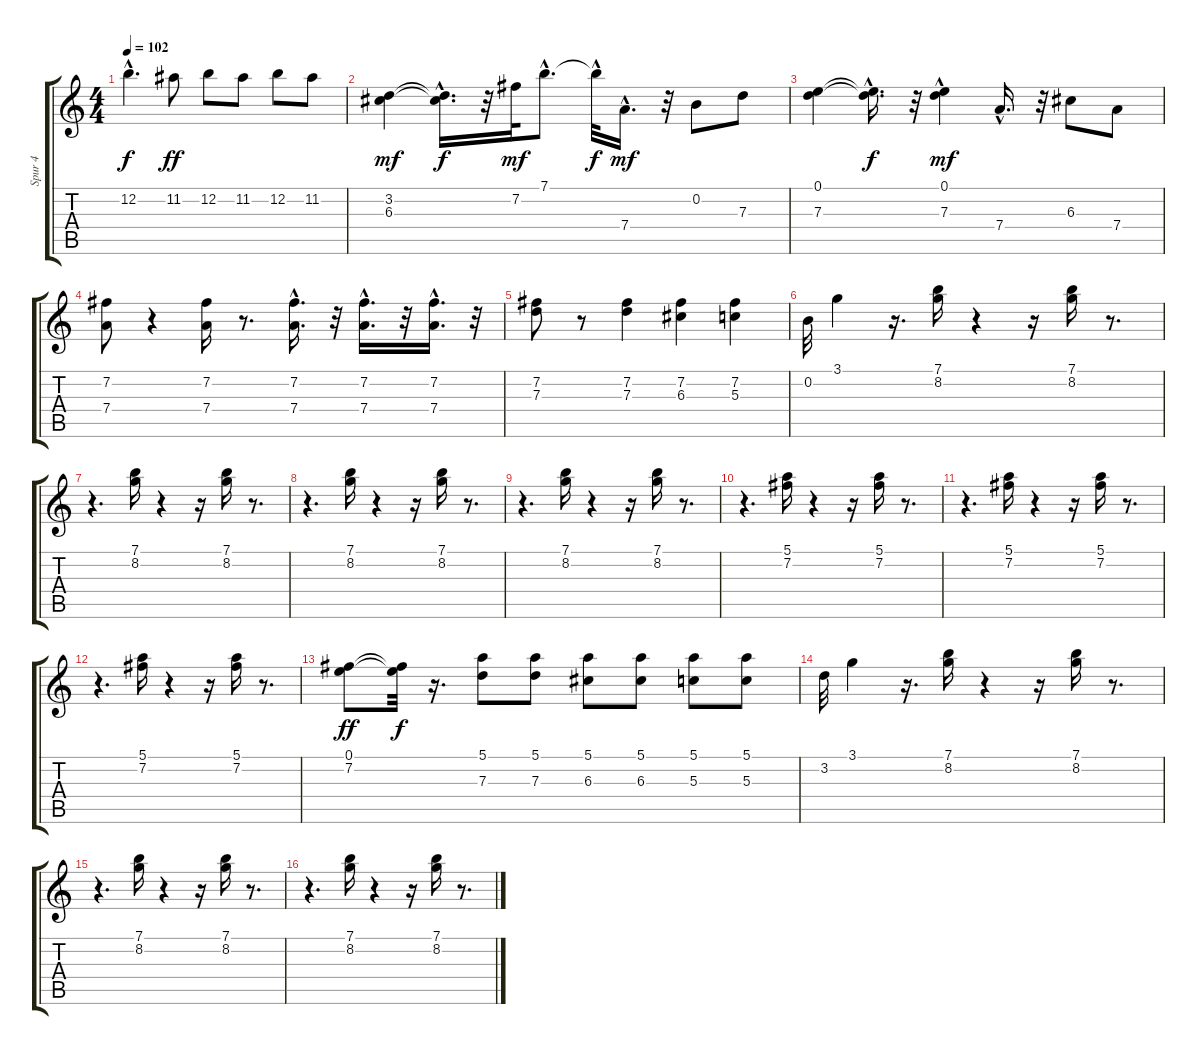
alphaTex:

\track ("Spur 4" "Spur 4") {instrument electricguitarclean}
\staff {score tabs}
\tuning (E4 B3 G3 D3 A2 E2) {hide}
\ts (4 4)
\tempo 102
\clef g2
\ks c
12.2{hac t}.4{d dy f} 11.2.8{dy ff} 12.2.8 11.2.8 12.2.8 11.2.8 |
(3.2 6.3).4{dy mf} (3.2{hac t} 6.3{hac t}).16{d dy f} r.32 7.2.32{dy mf} 7.1{hac}.8{d} 7.1{hac t}.32{dy f} 7.4{hac}.16{d dy mf} r.32 0.2.8 7.3.8 |
(0.1 7.3).4 (0.1{hac t} 7.3{hac t}).16{d dy f} r.32 (0.1{hac} 7.3).4{dy mf} 7.4{hac}.16{d} r.32 6.3.8 7.4.8 |
(7.2 7.4).8 r.4 (7.2 7.4).16 r.8{d} (7.2{hac} 7.4{hac}).16{d} r.32 (7.2{hac} 7.4{hac}).16{d} r.32 (7.2{hac} 7.4{hac}).16{d} r.32 |
(7.2 7.3).8 r.8 (7.2 7.3).4 (7.2 6.3).4 (7.2 5.3).4 |
0.2.32 3.1.4 r.16{d} (7.1 8.2).16 r.4 r.16 (7.1 8.2).16 r.8{d} |
r.4{d} (7.1 8.2).16 r.4 r.16 (7.1 8.2).16 r.8{d} |
r.4{d} (7.1 8.2).16 r.4 r.16 (7.1 8.2).16 r.8{d} |
r.4{d} (7.1 8.2).16 r.4 r.16 (7.1 8.2).16 r.8{d} |
r.4{d} (5.1 7.2).16 r.4 r.16 (5.1 7.2).16 r.8{d} |
r.4{d} (5.1 7.2).16 r.4 r.16 (5.1 7.2).16 r.8{d} |
r.4{d} (5.1 7.2).16 r.4 r.16 (5.1 7.2).16 r.8{d} |
(0.1 7.2).8{dy ff} (0.1{t} 7.2{t}).32{dy f} r.16{d} (5.1 7.3).8 (5.1 7.3).8 (5.1 6.3).8 (5.1 6.3).8 (5.1 5.3).8 (5.1 5.3).8 |
3.2.32 3.1.4 r.16{d} (7.1 8.2).16 r.4 r.16 (7.1 8.2).16 r.8{d} |
r.4{d} (7.1 8.2).16 r.4 r.16 (7.1 8.2).16 r.8{d} |
r.4{d} (7.1 8.2).16 r.4 r.16 (7.1 8.2).16 r.8{d}
